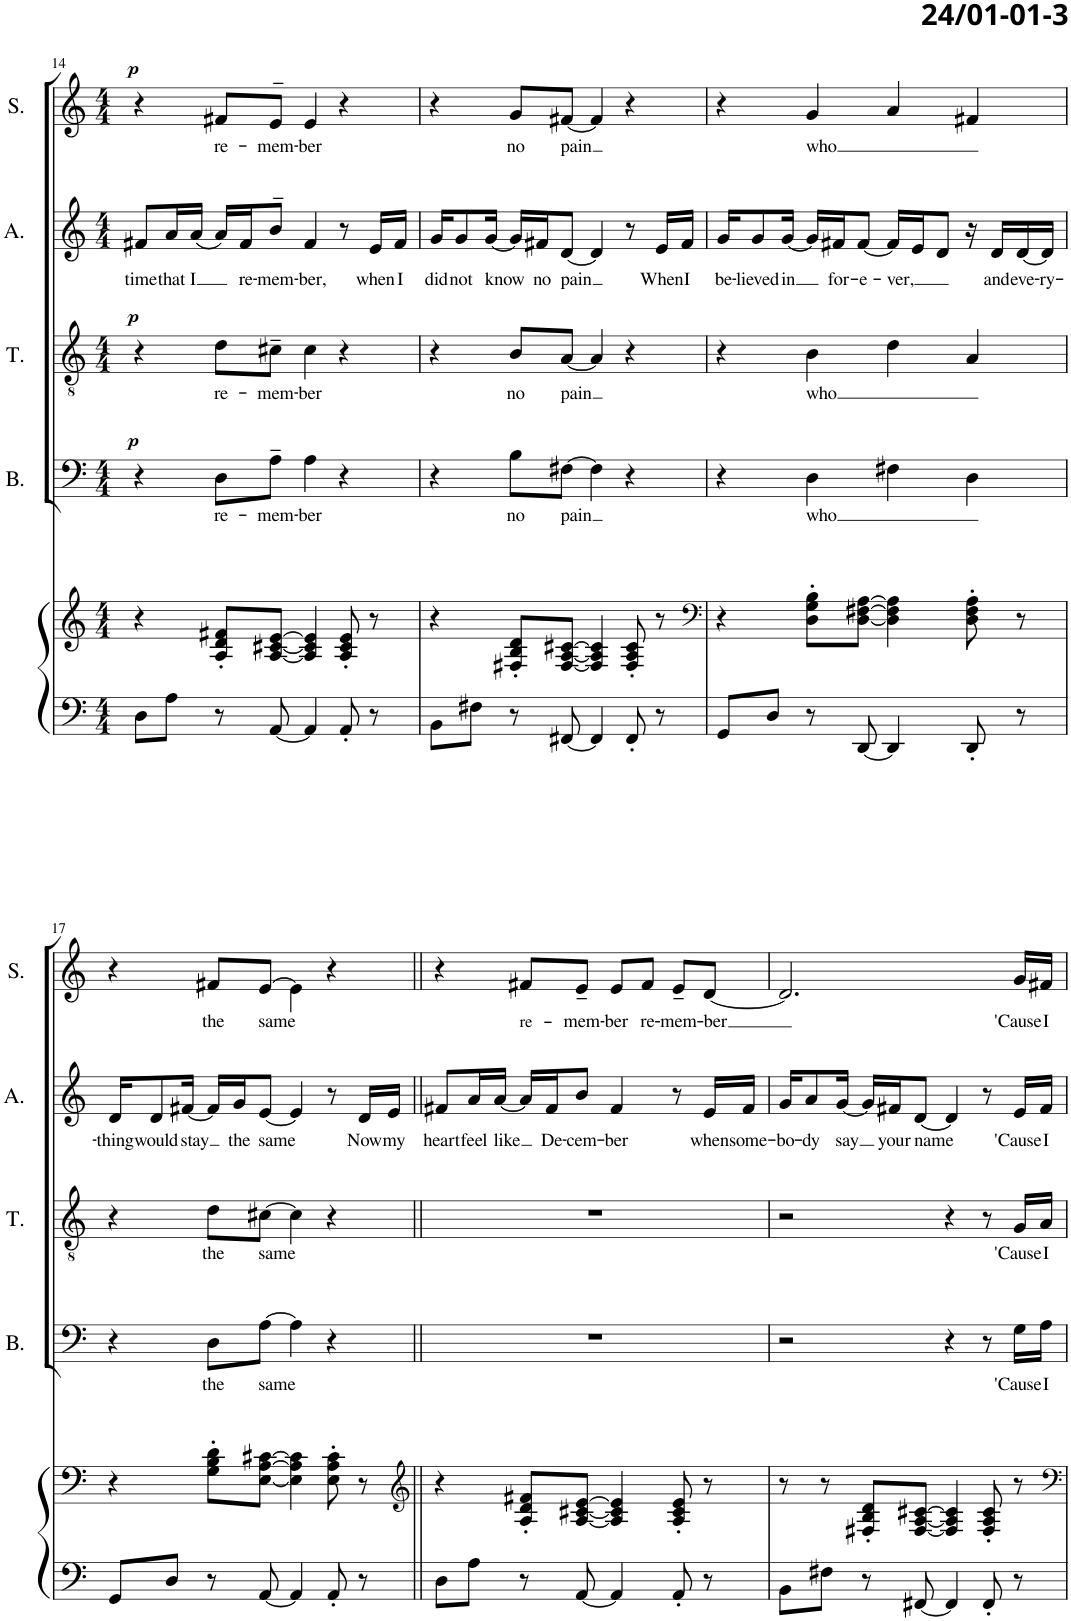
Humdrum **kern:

**kern	**kern	**kern	**text	**dynam	**kern	**text	**dynam	**kern	**text	**kern	**text	**dynam
*part5	*part5	*part4	*part4	*part4	*part3	*part3	*part3	*part2	*part2	*part1	*part1	*part1
*staff6	*staff5	*staff4	*staff4	*staff4	*staff3	*staff3	*staff3	*staff2	*staff2	*staff1	*staff1	*staff1
*I"Piano	*	*I"Bas	*	*	*I"Tenor	*	*	*I"Alt	*	*I"Sopraan	*	*
*I'Pno	*	*I'B.	*	*	*I'T.	*	*	*I'A.	*	*I'S.	*	*
!!LO:PB:g=z
*clefF4	*clefG2	*clefF4	*	*	*clefGv2	*	*	*clefG2	*	*clefG2	*	*
*k[]	*k[]	*k[]	*	*	*k[]	*	*	*k[]	*	*k[]	*	*
*M4/4	*M4/4	*M4/4	*	*	*M4/4	*	*	*M4/4	*	*M4/4	*	*
=14	=14	=14	=14	=14	=14	=14	=14	=14	=14	=14	=14	=14
!	!	!	!	!LO:DY:a	!	!	!LO:DY:a	!	!LO:LY:b	!	!	!LO:DY:a
8D\L	4r	4r	.	p	4r	.	p	8f#X/L	time	4r	.	p
!	!	!	!	!	!	!	!	!	!LO:LY:b	!	!	!
8A\J	.	.	.	.	.	.	.	16a/L	that	.	.	.
!	!	!	!	!	!	!	!	!	!LO:LY:b	!	!	!
.	.	.	.	.	.	.	.	(16a/JJ	I	.	.	.
!	!	!	!LO:LY:b	!	!	!LO:LY:b	!	!	!	!	!LO:LY:b	!
8r	8A/' 8d/' 8f#X/'L	8D\L	re-	.	8d\L	re-	.	16a/LL)	.	8f#X/L	re-	.
!	!	!	!	!	!	!	!	!	!LO:LY:b	!	!	!
.	.	.	.	.	.	.	.	16f#/J	re-	.	.	.
!	!	!	!LO:LY:b	!	!	!LO:LY:b	!	!	!LO:LY:b	!	!LO:LY:b	!
[<8AA/	[8A/ [8c#X/ [8e/J	8A~\J	-mem-	.	8c#X~\J	-mem-	.	8b~>/J	-mem-	8e~>/J	-mem-	.
!	!	!	!LO:LY:b	!	!	!LO:LY:b	!	!	!LO:LY:b	!	!LO:LY:b	!
4AA/]	4A/] 4c#/] 4e/]	4A\	-ber	.	4c#\	-ber	.	4f#/	-ber,	4e/	-ber	.
8AA'/	8A/' 8c#/' 8e/'	4r	.	.	4r	.	.	8r	.	4r	.	.
!	!	!	!	!	!	!	!	!	!LO:LY:b	!	!	!
8r	8r	.	.	.	.	.	.	16e/LL	when	.	.	.
!	!	!	!	!	!	!	!	!	!LO:LY:b	!	!	!
.	.	.	.	.	.	.	.	16f#/JJ	I	.	.	.
=15	=15	=15	=15	=15	=15	=15	=15	=15	=15	=15	=15	=15
!	!	!	!	!	!	!	!	!	!LO:LY:b	!	!	!
8BB\L	4r	4r	.	.	4r	.	.	16g/KL	did	4r	.	.
!	!	!	!	!	!	!	!	!	!LO:LY:b	!	!	!
.	.	.	.	.	.	.	.	8g/	not	.	.	.
8F#X\J	.	.	.	.	.	.	.	.	.	.	.	.
!	!	!	!	!	!	!	!	!	!LO:LY:b	!	!	!
.	.	.	.	.	.	.	.	[<16g/Jk	know	.	.	.
!	!	!	!LO:LY:b	!	!	!LO:LY:b	!	!	!	!	!LO:LY:b	!
8r	8F#X/' 8B/' 8d/'L	8B\L	no	.	8B/L	no	.	16g/LL]	.	8g/L	no	.
!	!	!	!	!	!	!	!	!	!LO:LY:b	!	!	!
.	.	.	.	.	.	.	.	16f#X/J	no	.	.	.
!	!	!	!LO:LY:b	!	!	!LO:LY:b	!	!	!LO:LY:b	!	!LO:LY:b	!
[<8FF#X/	[8F#/ [8A/ [8c#X/J	[>8F#X\J	pain	.	[<8A/J	pain	.	[<8d/J	pain	[<8f#X/J	pain	.
4FF#/]	4F#/] 4A/] 4c#/]	4F#\]	.	.	4A/]	.	.	4d/]	.	4f#/]	.	.
8FF#'/	8F#/' 8A/' 8c#/'	4r	.	.	4r	.	.	8r	.	4r	.	.
!	!	!	!	!	!	!	!	!	!LO:LY:b	!	!	!
8r	8r	.	.	.	.	.	.	16e/LL	When	.	.	.
!	!	!	!	!	!	!	!	!	!LO:LY:b	!	!	!
.	.	.	.	.	.	.	.	16f#/JJ	I	.	.	.
=16	=16	=16	=16	=16	=16	=16	=16	=16	=16	=16	=16	=16
*	*clefF4	*	*	*	*	*	*	*	*	*	*	*
!	!	!	!	!	!	!	!	!	!LO:LY:b	!	!	!
8GG/L	4r	4r	.	.	4r	.	.	16g/KL	be-	4r	.	.
!	!	!	!	!	!	!	!	!	!LO:LY:b	!	!	!
.	.	.	.	.	.	.	.	8g/	-lieved	.	.	.
8D/J	.	.	.	.	.	.	.	.	.	.	.	.
!	!	!	!	!	!	!	!	!	!LO:LY:b	!	!	!
.	.	.	.	.	.	.	.	[<16g/Jk	in	.	.	.
!	!	!	!LO:LY:b	!	!	!LO:LY:b	!	!	!	!	!LO:LY:b	!
8r	8D\' 8G\' 8B\'L	4D\	who	.	4B\	who	.	16g/LL]	.	4g/	who	.
!	!	!	!	!	!	!	!	!	!LO:LY:b	!	!	!
.	.	.	.	.	.	.	.	16f#X/J	for-	.	.	.
!	!	!	!	!	!	!	!	!	!LO:LY:b	!	!	!
[<8DD/	[8D\ [8F#X\ [8A\J	.	.	.	.	.	.	[<8f#/J	-e-	.	.	.
!	!	!	!	!	!	!	!	!	!LO:LY:b	!	!	!
4DD/]	4D\] 4F#\] 4A\]	4F#X\	.	.	4d\	.	.	16f#/LL]	-ver,	4a/	.	.
.	.	.	.	.	.	.	.	16e/J	.	.	.	.
.	.	.	.	.	.	.	.	8d/J	.	.	.	.
8DD'/	8D\' 8F#\' 8A\'	4D\	.	.	4A/	.	.	16r	.	4f#X/	.	.
!	!	!	!	!	!	!	!	!	!LO:LY:b	!	!	!
.	.	.	.	.	.	.	.	16d/LL	and	.	.	.
!	!	!	!	!	!	!	!	!	!LO:LY:b	!	!	!
8r	8r	.	.	.	.	.	.	[<16d/	eve-	.	.	.
!	!	!	!	!	!	!	!	!	!LO:LY:b	!	!	!
.	.	.	.	.	.	.	.	16d/JJ]	-ry-	.	.	.
!!LO:LB:g=z
=17	=17	=17	=17	=17	=17	=17	=17	=17	=17	=17	=17	=17
!	!	!	!	!	!	!	!	!	!LO:LY:b	!	!	!
8GG/L	4r	4r	.	.	4r	.	.	16d/KL	-thing	4r	.	.
!	!	!	!	!	!	!	!	!	!LO:LY:b	!	!	!
.	.	.	.	.	.	.	.	8d/	would	.	.	.
8D/J	.	.	.	.	.	.	.	.	.	.	.	.
!	!	!	!	!	!	!	!	!	!LO:LY:b	!	!	!
.	.	.	.	.	.	.	.	[<16f#X/Jk	stay	.	.	.
!	!	!	!LO:LY:b	!	!	!LO:LY:b	!	!	!	!	!LO:LY:b	!
8r	8G\' 8B\' 8d\'L	8D\L	the	.	8d\L	the	.	16f#/LL]	.	8f#X/L	the	.
!	!	!	!	!	!	!	!	!	!LO:LY:b	!	!	!
.	.	.	.	.	.	.	.	16g/J	the	.	.	.
!	!	!	!LO:LY:b	!	!	!LO:LY:b	!	!	!LO:LY:b	!	!LO:LY:b	!
[<8AA/	[8E\ [8A\ [8c#X\J	[>8A\J	same	.	[>8c#X\J	same	.	[<8e/J	same	[>8e/J	same	.
4AA/]	4E\] 4A\] 4c#\]	4A\]	.	.	4c#\]	.	.	4e/]	.	4e\]	.	.
8AA'/	8E\' 8A\' 8c#\'	4r	.	.	4r	.	.	8r	.	4r	.	.
!	!	!	!	!	!	!	!	!	!LO:LY:b	!	!	!
8r	8r	.	.	.	.	.	.	16d/LL	Now	.	.	.
!	!	!	!	!	!	!	!	!	!LO:LY:b	!	!	!
.	.	.	.	.	.	.	.	16e/JJ	my	.	.	.
=18||	=18||	=18||	=18||	=18||	=18||	=18||	=18||	=18||	=18||	=18||	=18||	=18||
*	*clefG2	*	*	*	*	*	*	*	*	*	*	*
!	!	!	!	!	!	!	!	!	!LO:LY:b	!	!	!
8D\L	4r	1r	.	.	1r	.	.	8f#X/L	heart	4r	.	.
!	!	!	!	!	!	!	!	!	!LO:LY:b	!	!	!
8A\J	.	.	.	.	.	.	.	16a/L	feel	.	.	.
!	!	!	!	!	!	!	!	!	!LO:LY:b	!	!	!
.	.	.	.	.	.	.	.	[<16a/JJ	like	.	.	.
!	!	!	!	!	!	!	!	!	!	!	!LO:LY:b	!
8r	8A/' 8d/' 8f#X/'L	.	.	.	.	.	.	16a/LL]	.	8f#X/L	re-	.
!	!	!	!	!	!	!	!	!	!LO:LY:b	!	!	!
.	.	.	.	.	.	.	.	16f#/J	De-	.	.	.
!	!	!	!	!	!	!	!	!	!LO:LY:b	!	!LO:LY:b	!
[<8AA/	[8A/ [8c#X/ [8e/J	.	.	.	.	.	.	8b/J	-cem-	8e~/J	-mem-	.
!	!	!	!	!	!	!	!	!	!LO:LY:b	!	!LO:LY:b	!
4AA/]	4A/] 4c#/] 4e/]	.	.	.	.	.	.	4f#/	-ber	8e/L	-ber	.
!	!	!	!	!	!	!	!	!	!	!	!LO:LY:b	!
.	.	.	.	.	.	.	.	.	.	8f#/J	re-	.
!	!	!	!	!	!	!	!	!	!	!	!LO:LY:b	!
8AA'/	8A/' 8c#/' 8e/'	.	.	.	.	.	.	8r	.	8e~/L	-mem-	.
!	!	!	!	!	!	!	!	!	!LO:LY:b	!	!LO:LY:b	!
8r	8r	.	.	.	.	.	.	16e/LL	when	[8d/J	-ber	.
!	!	!	!	!	!	!	!	!	!LO:LY:b	!	!	!
.	.	.	.	.	.	.	.	16f#/JJ	some-	.	.	.
=19	=19	=19	=19	=19	=19	=19	=19	=19	=19	=19	=19	=19
!	!	!	!	!	!	!	!	!	!LO:LY:b	!	!	!
8BB\L	8r	2r	.	.	2r	.	.	16g/KL	-bo-	2.d/]	.	.
!	!	!	!	!	!	!	!	!	!LO:LY:b	!	!	!
.	.	.	.	.	.	.	.	8a/	-dy	.	.	.
8F#X\J	8r	.	.	.	.	.	.	.	.	.	.	.
!	!	!	!	!	!	!	!	!	!LO:LY:b	!	!	!
.	.	.	.	.	.	.	.	[<16g/Jk	say	.	.	.
8r	8F#X/' 8B/' 8d/'L	.	.	.	.	.	.	16g/LL]	.	.	.	.
!	!	!	!	!	!	!	!	!	!LO:LY:b	!	!	!
.	.	.	.	.	.	.	.	16f#X/J	your	.	.	.
!	!	!	!	!	!	!	!	!	!LO:LY:b	!	!	!
[<8FF#X/	[8F#/ [8A/ [8c#X/J	.	.	.	.	.	.	[<8d/J	name	.	.	.
4FF#/]	4F#/] 4A/] 4c#/]	4r	.	.	4r	.	.	4d/]	.	.	.	.
8FF#'/	8F#/' 8A/' 8c#/'	8r	.	.	8r	.	.	8r	.	8ryy	.	.
!	!	!	!LO:LY:b	!	!	!LO:LY:b	!	!	!LO:LY:b	!	!LO:LY:b	!
8r	8r	16G\LL	'Cause	.	16G/LL	'Cause	.	16e/LL	'Cause	16g/LL	'Cause	.
!	!	!	!LO:LY:b	!	!	!LO:LY:b	!	!	!LO:LY:b	!	!LO:LY:b	!
.	.	16A\JJ	I	.	16A/JJ	I	.	16f#/JJ	I	16f#X/JJ	I	.
=	=	=	=	=	=	=	=	=	=	=	=	=
*-	*-	*-	*-	*-	*-	*-	*-	*-	*-	*-	*-	*-
